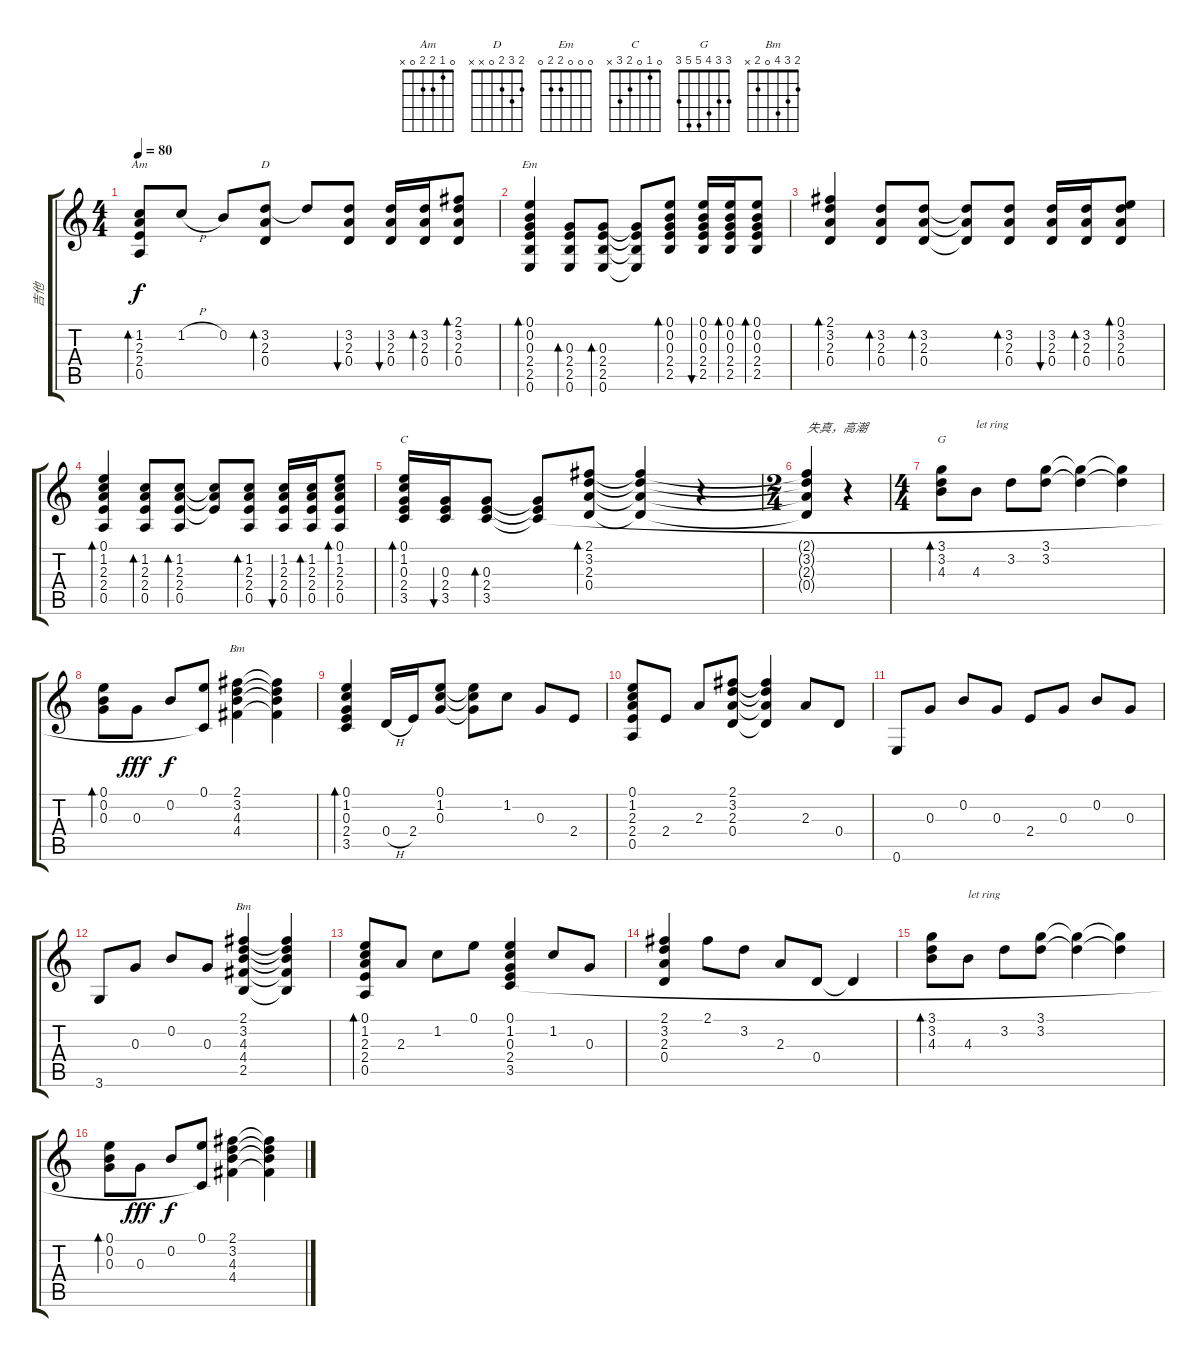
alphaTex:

\track ("吉他" "吉他") {instrument distortionguitar}
\staff {score tabs}
\tuning (E4 B3 G3 D3 A2 E2) {hide}
\chord ("Am" 0 1 2 2 0 x)
\chord ("D" 2 3 2 0 x x)
\chord ("Em" 0 0 0 2 2 0)
\chord ("C" 0 1 0 2 3 x)
\chord ("G" 3 3 4 5 5 3)
\chord ("Bm" 2 3 4 4 2 x)
\chord ("Bm" 2 3 4 0 2 x)
\ts (4 4)
\tempo 80
\clef g2
\ks c
(1.2 2.3 2.4 0.5).8{bd 240 ch "Am" dy f} 1.2{h}.8 0.2.8 (3.2 2.3 0.4).8{bd 60 ch "D"} 3.2{t}.8 (3.2 2.3 0.4).8{bu 60} (3.2 2.3 0.4).16{bu 60} (3.2 2.3 0.4).16{bd 60} (2.1 3.2 2.3 0.4).8{bd 60} |
(0.1 0.2 0.3 2.4 2.5 0.6).4{bd 240 ch "Em"} (0.3 2.4 2.5 0.6).8{bd 60} (0.3 2.4 2.5 0.6).8{bd 60} (0.3{t} 2.4{t} 2.5{t} 0.6{t}).8 (0.1 0.2 0.3 2.4 2.5).8{bd 60} (0.1 0.2 0.3 2.4 2.5).16{bu 60} (0.1 0.2 0.3 2.4 2.5).16{bd 60} (0.1 0.2 0.3 2.4 2.5).8{bd 60} |
(2.1 3.2 2.3 0.4).4{bd 240} (3.2 2.3 0.4).8{bd 60} (3.2 2.3 0.4).8{bd 60} (3.2{t} 2.3{t} 0.4{t}).8 (3.2 2.3 0.4).8{bd 60} (3.2 2.3 0.4).16{bu 60} (3.2 2.3 0.4).16{bd 60} (0.1 3.2 2.3 0.4).8{bd 60} |
(0.1 1.2 2.3 2.4 0.5).4{bd 240} (1.2 2.3 2.4 0.5).8{bd 60} (1.2 2.3 2.4 0.5).8{bd 60} (1.2{t} 2.3{t} 2.4{t}).8 (1.2 2.3 2.4 0.5).8{bd 60} (1.2 2.3 2.4 0.5).16{bu 60} (1.2 2.3 2.4 0.5).16{bd 60} (0.1 1.2 2.3 2.4 0.5).8{bd 60} |
(0.1 1.2 0.3 2.4 3.5).16{bd 60 ch "C"} (0.3 2.4 3.5).16{bu 60} (0.3 2.4 3.5).8{bd 60} (0.3{t} 2.4{t} 3.5{t}).8 (2.1 3.2 2.3 0.4).8{bd 60} (2.1{t} 3.2{t} 2.3{t} 0.4{t}).4 r.4 |
\ts (2 4)
(2.1{t} 3.2{t} 2.3{t} 0.4{t}).4{txt "失真，高潮"} r.4 |
\ts (4 4)
(3.1 3.2 4.3).8{bd 240 ch "G" volume 16 instrument distortionguitar} 4.3.8{txt "let ring"} 3.2.8 (3.1 3.2).8 (3.1{t} 3.2{t}).4 (3.1{t} 3.2{t}).4 |
(0.1 0.2 0.3).8{bd 120} 0.3.8{dy fff} 0.2.8{dy f} (0.1 3.5{t}).8 (2.1 3.2 4.3 4.4).4{ch "Bm"} (2.1{t} 3.2{t} 4.3{t} 4.4{t}).4 |
(0.1 1.2 0.3 2.4 3.5).4{bd 120} 0.4{h}.16 2.4.16 (0.1 1.2 0.3).8 (0.1{t} 1.2{t} 0.3{t}).8 1.2.8 0.3.8 2.4.8 |
(0.1 1.2 2.3 2.4 0.5).8 2.4.8 2.3.8 (2.1 3.2 2.3 0.4).8 (2.1{t} 3.2{t} 2.3{t} 0.4{t}).4 2.3.8 0.4.8 |
0.6.8 0.3.8 0.2.8 0.3.8 2.4.8 0.3.8 0.2.8 0.3.8 |
3.6.8 0.3.8 0.2.8 0.3.8 (2.1 3.2 4.3 4.4 2.5).4{ch "Bm"} (2.1{t} 3.2{t} 4.3{t} 4.4{t} 2.5{t}).4 |
(0.1 1.2 2.3 2.4 0.5).8{bd 120} 2.3.8 1.2.8 0.1.8 (0.1 1.2 0.3 2.4 3.5).4 1.2.8 0.3.8 |
(2.1 3.2 2.3 0.4).4 2.1.8 3.2.8 2.3.8 0.4.8 0.4{t}.4 |
(3.1 3.2 4.3).8{bd 240 volume 16 instrument distortionguitar} 4.3.8{txt "let ring"} 3.2.8 (3.1 3.2).8 (3.1{t} 3.2{t}).4 (3.1{t} 3.2{t}).4 |
(0.1 0.2 0.3).8{bd 120} 0.3.8{dy fff} 0.2.8{dy f} (0.1 3.5{t}).8 (2.1 3.2 4.3 4.4).4 (2.1{t} 3.2{t} 4.3{t} 4.4{t}).4
